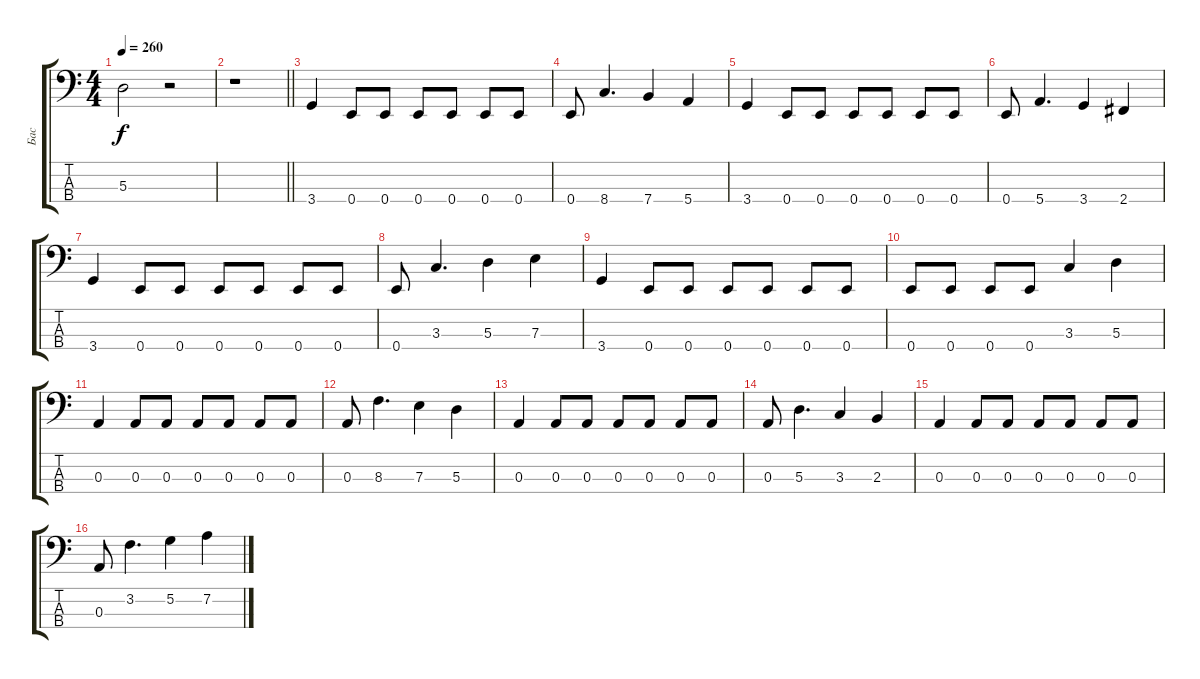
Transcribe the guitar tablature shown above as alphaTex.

\track ("Бас" "Бас") {instrument electricbasspick}
\staff {score tabs}
\tuning (G2 D2 A1 E1) {hide}
\ts (4 4)
\tempo 260
\clef f4
\ks c
5.3.2{dy f} r.2 |
\barLineRight lightlight
r.1 |
3.4.4 0.4.8 0.4.8 0.4.8 0.4.8 0.4.8 0.4.8 |
0.4.8 8.4.4{d} 7.4.4 5.4.4 |
3.4.4 0.4.8 0.4.8 0.4.8 0.4.8 0.4.8 0.4.8 |
0.4.8 5.4.4{d} 3.4.4 2.4.4 |
3.4.4 0.4.8 0.4.8 0.4.8 0.4.8 0.4.8 0.4.8 |
0.4.8 3.3.4{d} 5.3.4 7.3.4 |
3.4.4 0.4.8 0.4.8 0.4.8 0.4.8 0.4.8 0.4.8 |
0.4.8 0.4.8 0.4.8 0.4.8 3.3.4 5.3.4 |
0.3.4 0.3.8 0.3.8 0.3.8 0.3.8 0.3.8 0.3.8 |
0.3.8 8.3.4{d} 7.3.4 5.3.4 |
0.3.4 0.3.8 0.3.8 0.3.8 0.3.8 0.3.8 0.3.8 |
0.3.8 5.3.4{d} 3.3.4 2.3.4 |
0.3.4 0.3.8 0.3.8 0.3.8 0.3.8 0.3.8 0.3.8 |
0.3.8 3.2.4{d} 5.2.4 7.2.4
